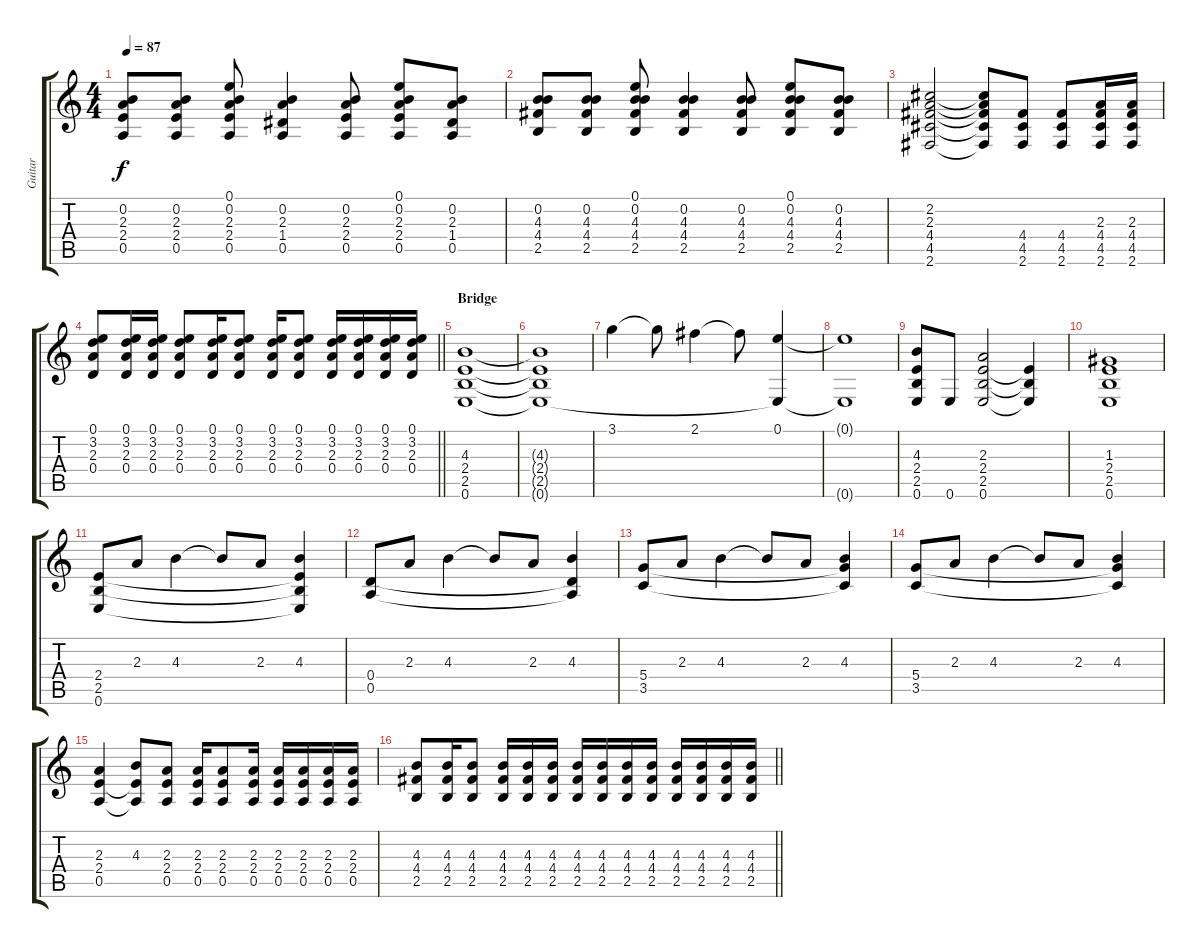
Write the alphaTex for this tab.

\track ("Guitar" "Guitar") {instrument electricguitarjazz}
\staff {score tabs}
\tuning (E4 B3 G3 D3 A2 E2) {hide}
\ts (4 4)
\tempo 87
\clef g2
\ks c
(0.2 2.3 2.4 0.5).8{dy f} (0.2 2.3 2.4 0.5).8 (0.1 0.2 2.3 2.4 0.5).8 (0.2 2.3 1.4 0.5).4 (0.2 2.3 2.4 0.5).8 (0.1 0.2 2.3 2.4 0.5).8 (0.2 2.3 1.4 0.5).8 |
(0.2 4.3 4.4 2.5).8 (0.2 4.3 4.4 2.5).8 (0.1 0.2 4.3 4.4 2.5).8 (0.2 4.3 4.4 2.5).4 (0.2 4.3 4.4 2.5).8 (0.1 0.2 4.3 4.4 2.5).8 (0.2 4.3 4.4 2.5).8 |
(2.2 2.3 4.4 4.5 2.6).2 (2.2{t} 2.3{t} 4.4{t} 4.5{t} 2.6{t}).8 (4.4 4.5 2.6).8 (4.4 4.5 2.6).8 (2.3 4.4 4.5 2.6).16 (2.3 4.4 4.5 2.6).16 |
\barLineRight lightlight
(0.1 3.2 2.3 0.4).8 (0.1 3.2 2.3 0.4).16 (0.1 3.2 2.3 0.4).16 (0.1 3.2 2.3 0.4).8 (0.1 3.2 2.3 0.4).16 (0.1 3.2 2.3 0.4).8 (0.1 3.2 2.3 0.4).16 (0.1 3.2 2.3 0.4).8 (0.1 3.2 2.3 0.4).16 (0.1 3.2 2.3 0.4).16 (0.1 3.2 2.3 0.4).16 (0.1 3.2 2.3 0.4).16 |
\section ("" "Bridge")
(4.3 2.4 2.5 0.6).1 |
(4.3{t} 2.4{t} 2.5{t} 0.6{t}).1 |
3.1.4 3.1{t}.8 2.1.4 2.1{t}.8 (0.1 0.6{t}).4 |
(0.1{t} 0.6{t}).1 |
(4.3 2.4 2.5 0.6).8 0.6.8 (2.3 2.4 2.5 0.6).2 (2.4{t} 2.5{t} 0.6{t}).4 |
(1.3 2.4 2.5 0.6).1 |
(2.4 2.5 0.6).8 2.3.8 4.3.4 4.3{t}.8 2.3.8 (4.3 2.4{t} 2.5{t} 0.6{t}).4 |
(0.4 0.5).8 2.3.8 4.3.4 4.3{t}.8 2.3.8 (4.3 0.4{t} 0.5{t}).4 |
(5.4 3.5).8 2.3.8 4.3.4 4.3{t}.8 2.3.8 (4.3 5.4{t} 3.5{t}).4 |
(5.4 3.5).8 2.3.8 4.3.4 4.3{t}.8 2.3.8 (4.3 5.4{t} 3.5{t}).4 |
(2.3 2.4 0.5).4 (4.3 2.4{t} 0.5{t}).8 (2.3 2.4 0.5).8 (2.3 2.4 0.5).16 (2.3 2.4 0.5).8 (2.3 2.4 0.5).16 (2.3 2.4 0.5).16 (2.3 2.4 0.5).16 (2.3 2.4 0.5).16 (2.3 2.4 0.5).16 |
\barLineRight lightlight
(4.3 4.4 2.5).8 (4.3 4.4 2.5).16 (4.3 4.4 2.5).8 (4.3 4.4 2.5).16 (4.3 4.4 2.5).16 (4.3 4.4 2.5).16 (4.3 4.4 2.5).16 (4.3 4.4 2.5).16 (4.3 4.4 2.5).16 (4.3 4.4 2.5).16 (4.3 4.4 2.5).16 (4.3 4.4 2.5).16 (4.3 4.4 2.5).16 (4.3 4.4 2.5).16
